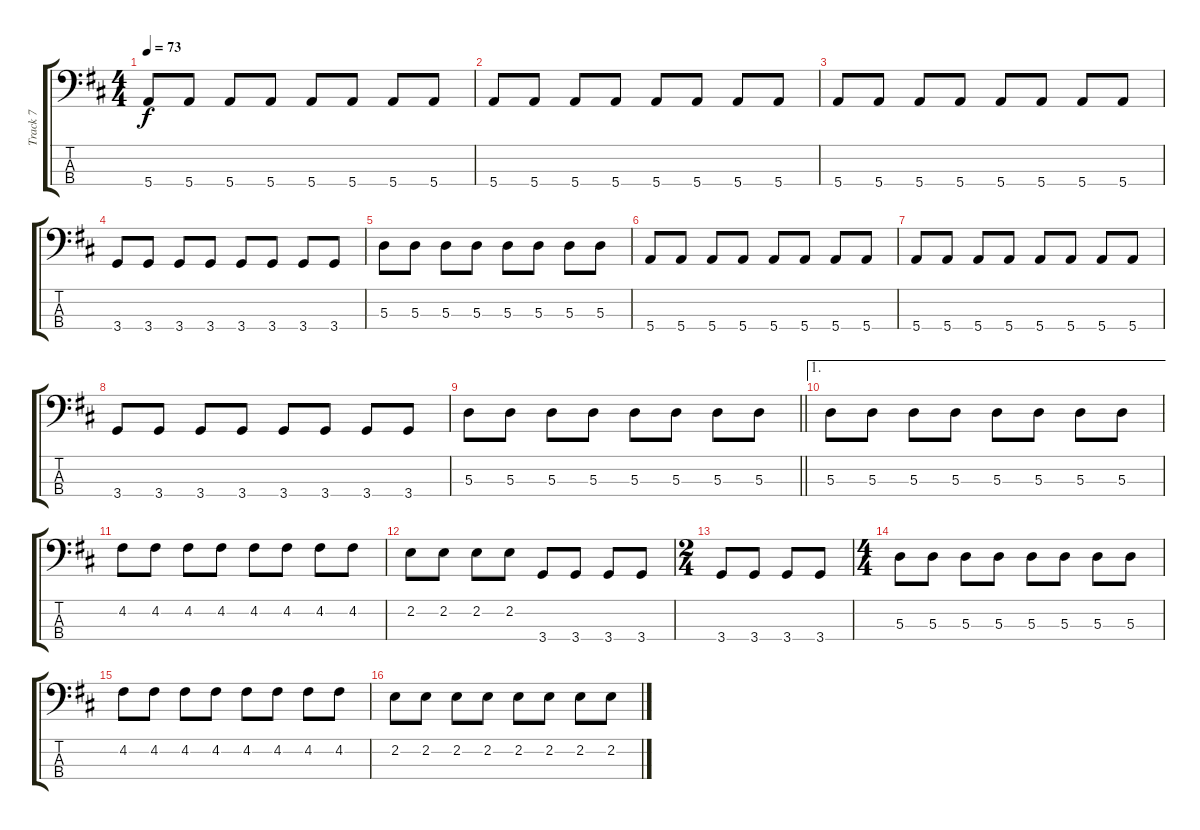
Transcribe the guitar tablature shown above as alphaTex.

\track ("Track 7" "Track 7") {instrument acousticbass}
\staff {score tabs}
\tuning (G2 D2 A1 E1) {hide}
\ts (4 4)
\tempo 73
\clef f4
\ks d
5.4.8{dy f} 5.4.8 5.4.8 5.4.8 5.4.8 5.4.8 5.4.8 5.4.8 |
5.4.8 5.4.8 5.4.8 5.4.8 5.4.8 5.4.8 5.4.8 5.4.8 |
5.4.8 5.4.8 5.4.8 5.4.8 5.4.8 5.4.8 5.4.8 5.4.8 |
3.4.8 3.4.8 3.4.8 3.4.8 3.4.8 3.4.8 3.4.8 3.4.8 |
5.3.8 5.3.8 5.3.8 5.3.8 5.3.8 5.3.8 5.3.8 5.3.8 |
5.4.8 5.4.8 5.4.8 5.4.8 5.4.8 5.4.8 5.4.8 5.4.8 |
5.4.8 5.4.8 5.4.8 5.4.8 5.4.8 5.4.8 5.4.8 5.4.8 |
3.4.8 3.4.8 3.4.8 3.4.8 3.4.8 3.4.8 3.4.8 3.4.8 |
\barLineRight lightlight
5.3.8 5.3.8 5.3.8 5.3.8 5.3.8 5.3.8 5.3.8 5.3.8 |
\ae 1
5.3.8 5.3.8 5.3.8 5.3.8 5.3.8 5.3.8 5.3.8 5.3.8 |
4.2.8 4.2.8 4.2.8 4.2.8 4.2.8 4.2.8 4.2.8 4.2.8 |
2.2.8 2.2.8 2.2.8 2.2.8 3.4.8 3.4.8 3.4.8 3.4.8 |
\ts (2 4)
3.4.8 3.4.8 3.4.8 3.4.8 |
\ts (4 4)
5.3.8 5.3.8 5.3.8 5.3.8 5.3.8 5.3.8 5.3.8 5.3.8 |
4.2.8 4.2.8 4.2.8 4.2.8 4.2.8 4.2.8 4.2.8 4.2.8 |
2.2.8 2.2.8 2.2.8 2.2.8 2.2.8 2.2.8 2.2.8 2.2.8
